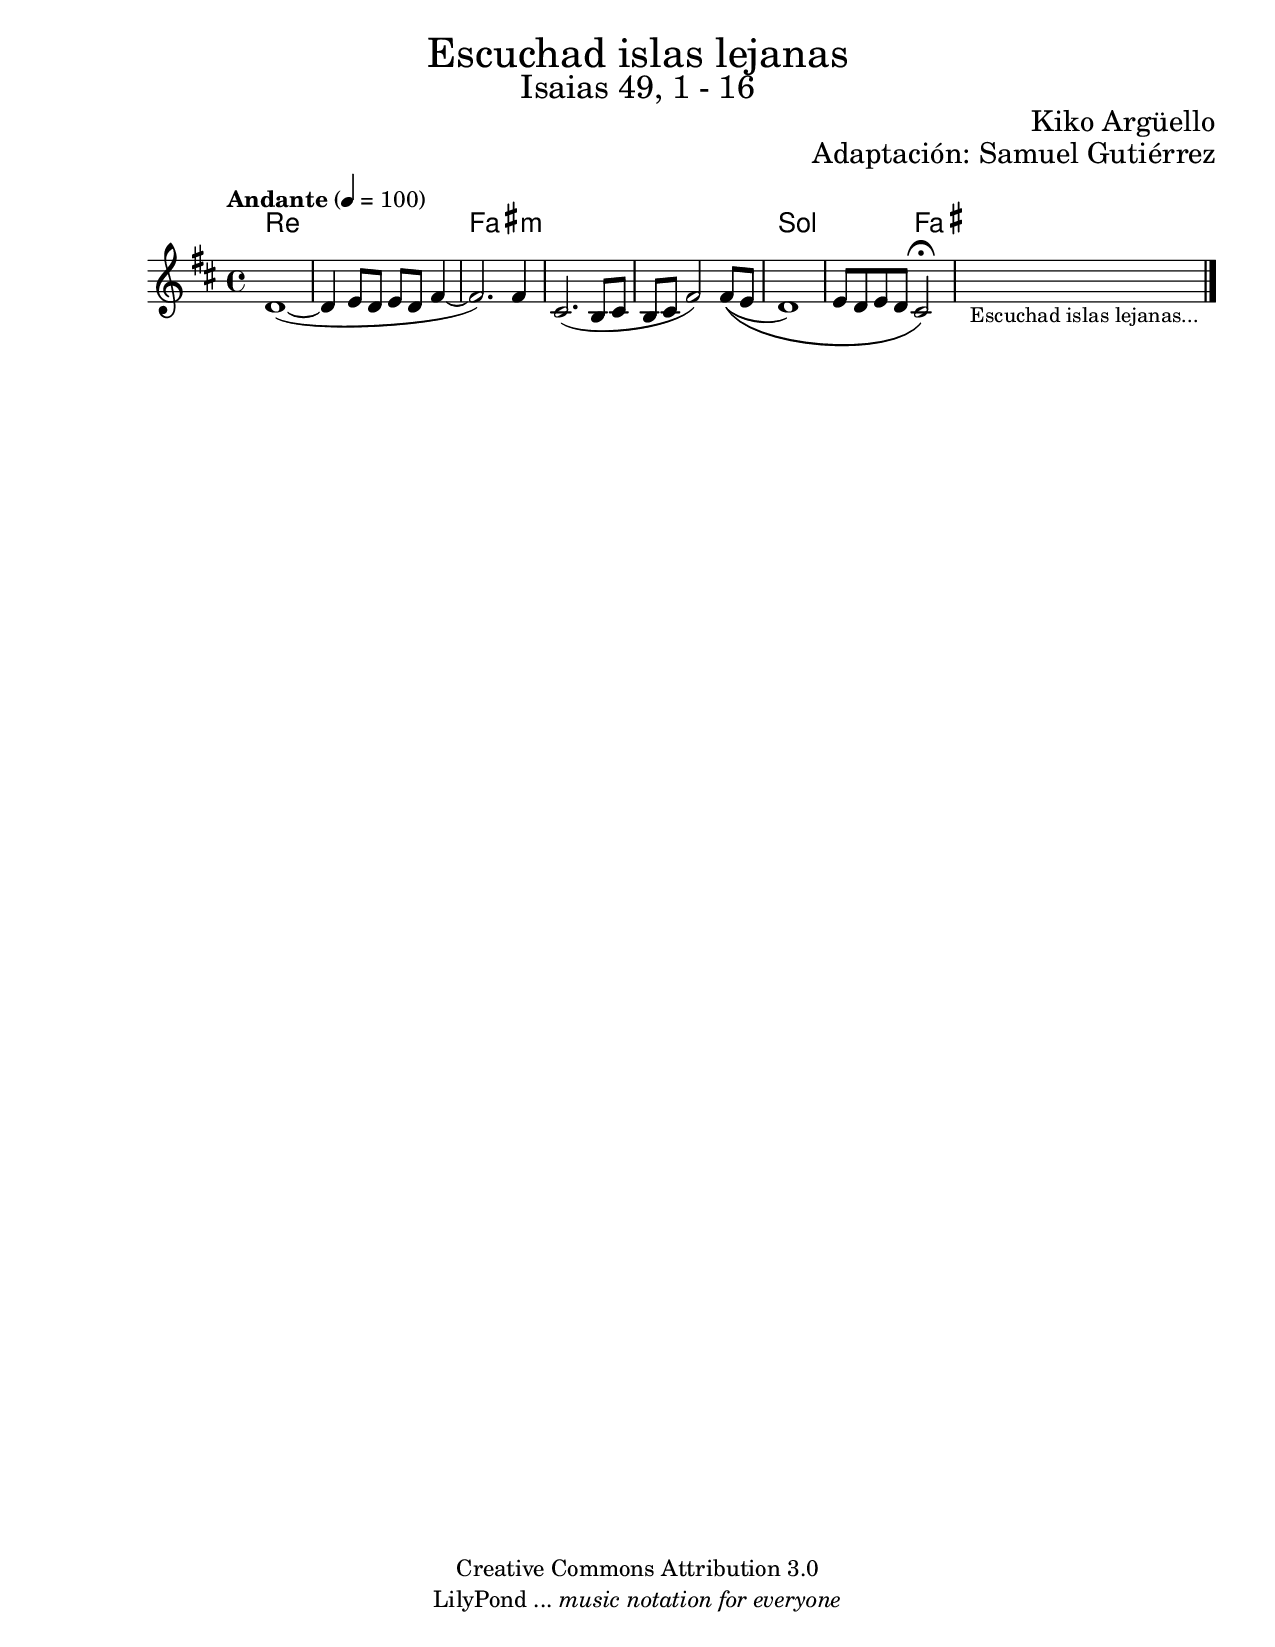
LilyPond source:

% ****************************************************************
%	Escuchad islas lejanas - Flauta
%	by serach.sam@
% ****************************************************************
\language "espanol"
\version "2.23.2"

%#(set-global-staff-size 17)

\markup { \fill-line { \center-column { \fontsize #5 "Escuchad islas lejanas" \fontsize #3 "Isaias 49, 1 - 16" } } }
\markup { \fill-line { \fontsize #2 \smallCaps " " \fontsize #2 "Kiko Argüello"  } }
\markup { \fill-line { " " \right-column { \fontsize #2 "Adaptación: Samuel Gutiérrez"  } } }
\header {
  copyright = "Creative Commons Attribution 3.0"
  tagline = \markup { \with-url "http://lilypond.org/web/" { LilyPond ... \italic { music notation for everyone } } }
  breakbefore = ##t
}

% --- Parametro globales
global = {
  \tempo "Andante" 4 = 100 
  \key re \major
  \time 4/4
  s1*8
  \bar "|."
}

melodia = \relative do' { 	
  % Type notes here
  re1(~
  re4 mi8 re mi re fas4~
  fas2.) fas4 
  dos2.( si8 dos si dos fas2)
  fas8(\( mi 
  re1) mi8 re mi re
  dos2 \fermata \)
  \textLengthOn
  s1_\markup { \small "Escuchad islas lejanas..." }
  \textLengthOff
}

armonia = \new ChordNames {
  \set chordChanges = ##t
  \italianChords
  \chordmode { 
    re1 re1 fas1:m fas1:m fas1:m sol1 sol2 fas2 
    
  }
}

\score {
  <<
    \armonia
    \new Staff { <<
      \set Staff.midiInstrument = "violin"
      \global 
      \melodia
    >> }
  >>
  \midi {}
  \layout {}
}

\paper {
  #(set-paper-size "letter")
}

%{
convert-ly (GNU LilyPond) 2.19.83  convert-ly: Procesando «»...
Aplicando la conversión: 2.19.80
%}
